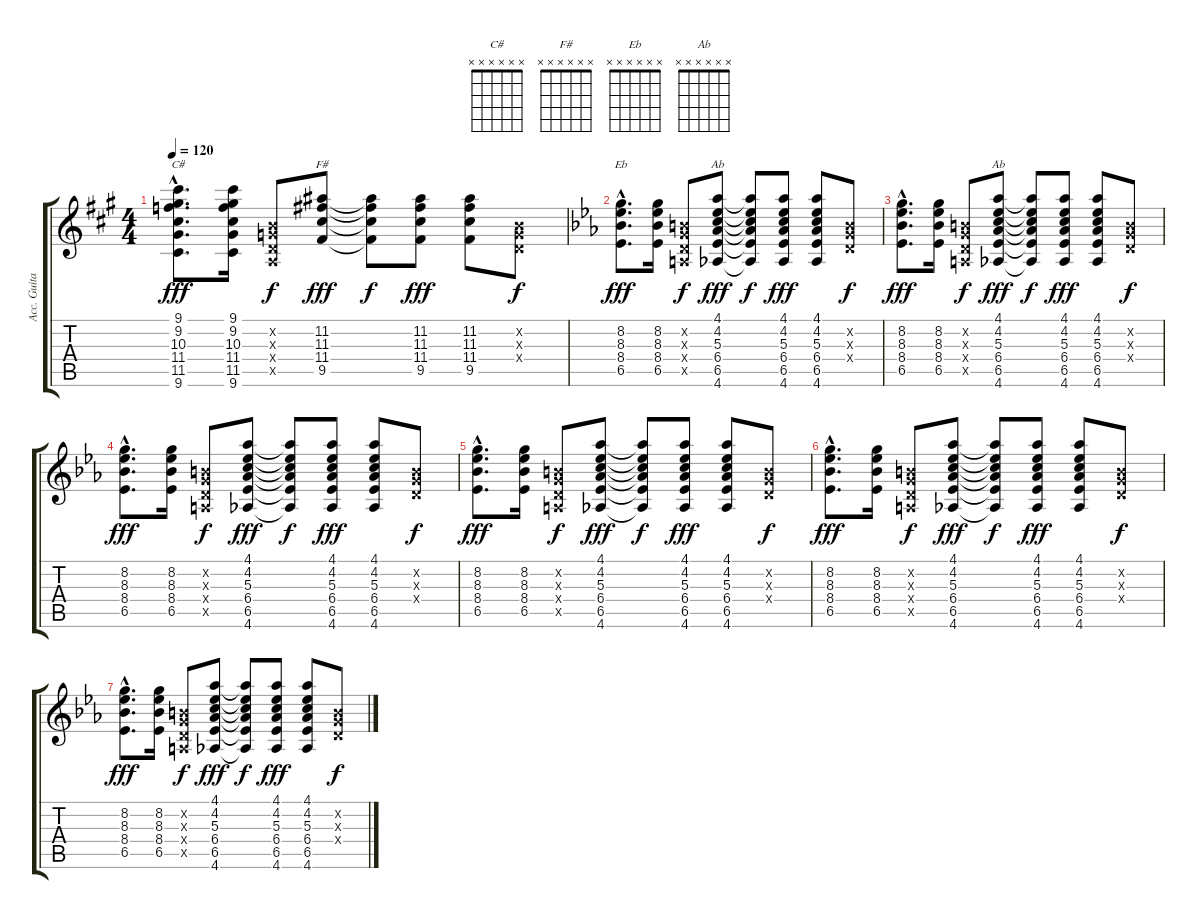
\track ("Acc. Guitar 2" "Acc. Guita") {instrument acousticguitarnylon}
\staff {score tabs}
\tuning (E4 B3 G3 D3 A2 E2) {hide}
\chord ("C#" x x x x x x)
\chord ("F#" x x x x x x)
\chord ("Eb" x x x x x x)
\chord ("Ab" 4 4 5 6 6 4) {firstfret 4 barre 4}
\chord ("Ab" x x x x x x)
\ts (4 4)
\tempo 120
\clef g2
\ks a
(9.1{hac} 9.2{hac} 10.3{hac} 11.4{hac} 11.5{hac} 9.6{hac}).8{d ch "C#" dy fff} (9.1 9.2 10.3 11.4 11.5 9.6).16 (0.2{x} 0.3{x} 0.4{x} 0.5{x}).8{dy f} (11.2 11.3 11.4 9.5).8{ch "F#" dy fff} (11.2{t} 11.3{t} 11.4{t} 9.5{t}).8{dy f} (11.2 11.3 11.4 9.5).8{dy fff} (11.2 11.3 11.4 9.5).8 (0.2{x} 0.3{x} 0.4{x}).8{dy f} |
\ks eb
(8.2{hac} 8.3{hac} 8.4{hac} 6.5{hac}).8{d ch "Eb" dy fff} (8.2 8.3 8.4 6.5).16 (0.2{x} 0.3{x} 0.4{x} 0.5{x}).8{dy f} (4.1 4.2 5.3 6.4 6.5 4.6).8{ch "Ab" dy fff} (4.1{t} 4.2{t} 5.3{t} 6.4{t} 6.5{t} 4.6{t}).8{dy f} (4.1 4.2 5.3 6.4 6.5 4.6).8{dy fff} (4.1 4.2 5.3 6.4 6.5 4.6).8 (0.2{x} 0.3{x} 0.4{x}).8{dy f} |
(8.2{hac} 8.3{hac} 8.4{hac} 6.5{hac}).8{d dy fff} (8.2 8.3 8.4 6.5).16 (0.2{x} 0.3{x} 0.4{x} 0.5{x}).8{dy f} (4.1 4.2 5.3 6.4 6.5 4.6).8{ch "Ab" dy fff} (4.1{t} 4.2{t} 5.3{t} 6.4{t} 6.5{t} 4.6{t}).8{dy f} (4.1 4.2 5.3 6.4 6.5 4.6).8{dy fff} (4.1 4.2 5.3 6.4 6.5 4.6).8 (0.2{x} 0.3{x} 0.4{x}).8{dy f} |
(8.2{hac} 8.3{hac} 8.4{hac} 6.5{hac}).8{d dy fff} (8.2 8.3 8.4 6.5).16 (0.2{x} 0.3{x} 0.4{x} 0.5{x}).8{dy f} (4.1 4.2 5.3 6.4 6.5 4.6).8{dy fff} (4.1{t} 4.2{t} 5.3{t} 6.4{t} 6.5{t} 4.6{t}).8{dy f} (4.1 4.2 5.3 6.4 6.5 4.6).8{dy fff} (4.1 4.2 5.3 6.4 6.5 4.6).8 (0.2{x} 0.3{x} 0.4{x}).8{dy f} |
(8.2{hac} 8.3{hac} 8.4{hac} 6.5{hac}).8{d dy fff} (8.2 8.3 8.4 6.5).16 (0.2{x} 0.3{x} 0.4{x} 0.5{x}).8{dy f} (4.1 4.2 5.3 6.4 6.5 4.6).8{dy fff} (4.1{t} 4.2{t} 5.3{t} 6.4{t} 6.5{t} 4.6{t}).8{dy f} (4.1 4.2 5.3 6.4 6.5 4.6).8{dy fff} (4.1 4.2 5.3 6.4 6.5 4.6).8 (0.2{x} 0.3{x} 0.4{x}).8{dy f} |
(8.2{hac} 8.3{hac} 8.4{hac} 6.5{hac}).8{d dy fff} (8.2 8.3 8.4 6.5).16 (0.2{x} 0.3{x} 0.4{x} 0.5{x}).8{dy f} (4.1 4.2 5.3 6.4 6.5 4.6).8{dy fff} (4.1{t} 4.2{t} 5.3{t} 6.4{t} 6.5{t} 4.6{t}).8{dy f} (4.1 4.2 5.3 6.4 6.5 4.6).8{dy fff} (4.1 4.2 5.3 6.4 6.5 4.6).8 (0.2{x} 0.3{x} 0.4{x}).8{dy f} |
(8.2{hac} 8.3{hac} 8.4{hac} 6.5{hac}).8{d dy fff} (8.2 8.3 8.4 6.5).16 (0.2{x} 0.3{x} 0.4{x} 0.5{x}).8{dy f} (4.1 4.2 5.3 6.4 6.5 4.6).8{dy fff} (4.1{t} 4.2{t} 5.3{t} 6.4{t} 6.5{t} 4.6{t}).8{dy f} (4.1 4.2 5.3 6.4 6.5 4.6).8{dy fff} (4.1 4.2 5.3 6.4 6.5 4.6).8 (0.2{x} 0.3{x} 0.4{x}).8{dy f}
